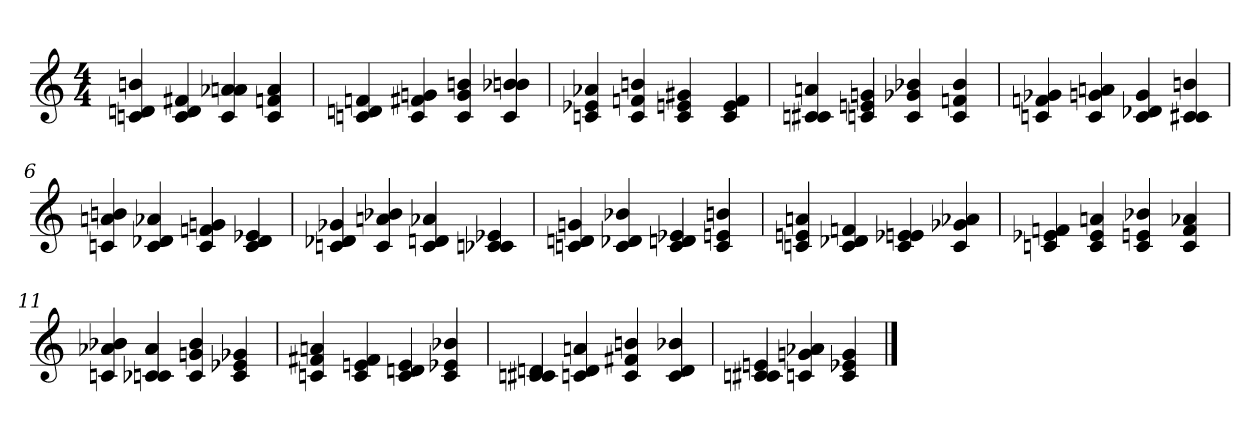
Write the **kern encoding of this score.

**kern
*part1
*staff1
*clefG2
*k[]
*M4/4
=1
4cn/ 4dn/ 4bn/
4c/ 4d/ 4f#X/
4c/ 4a-X/ 4an/
4c/ 4fn/ 4a/
=2
4cn/ 4dn/ 4fn/
4c/ 4f#X/ 4gn/
4c/ 4g/ 4bn/
4c/ 4b-X/ 4bn/
=3
4cn/ 4e-X/ 4a-X/
4c/ 4fn/ 4bn/
4c/ 4en/ 4g#X/
4c/ 4e/ 4f/
=4
4cn/ 4c#X/ 4an/
4cn/ 4en/ 4gn/
4c/ 4g-X/ 4b-X/
4c/ 4fn/ 4b-/
!!LO:LB:g=z
=5
4cn/ 4fn/ 4g-X/
4c/ 4gn/ 4an/
4c/ 4d-X/ 4g/
4c/ 4c#X/ 4bn/
=6
4cn/ 4an/ 4bn/
4c/ 4d-X/ 4a-X/
4c/ 4fn/ 4gn/
4c/ 4d-/ 4e-X/
=7
4cn/ 4d-X/ 4g-X/
4c/ 4an/ 4b-X/
4c/ 4dn/ 4a-X/
4c-X/ 4cn/ 4e-X/
=8
4cn/ 4dn/ 4gn/
4c/ 4d-X/ 4b-X/
4c/ 4dn/ 4e-X/
4c/ 4en/ 4bn/
!!LO:LB:g=z
=9
4cn/ 4en/ 4an/
4c/ 4d-X/ 4fn/
4c/ 4e-X/ 4en/
4c/ 4g-X/ 4a-X/
=10
4cn/ 4e-X/ 4fn/
4c/ 4e-/ 4an/
4c/ 4en/ 4b-X/
4c/ 4f/ 4a-X/
=11
4cn/ 4a-X/ 4b-X/
4c-X/ 4cn/ 4a-/
4c/ 4gn/ 4b-/
4c/ 4e-X/ 4g-X/
=12
4cn/ 4f#X/ 4an/
4c/ 4en/ 4f#/
4c/ 4dn/ 4e/
4c/ 4e-X/ 4b-X/
!!LO:LB:g=z
=13
4cn/ 4c#X/ 4dn/
4cn/ 4d/ 4an/
4c/ 4f#X/ 4bn/
4c/ 4d/ 4b-X/
=14
4cn/ 4c#X/ 4en/
4cn/ 4gn/ 4a-X/
4c/ 4e-X/ 4g/
==
*-
